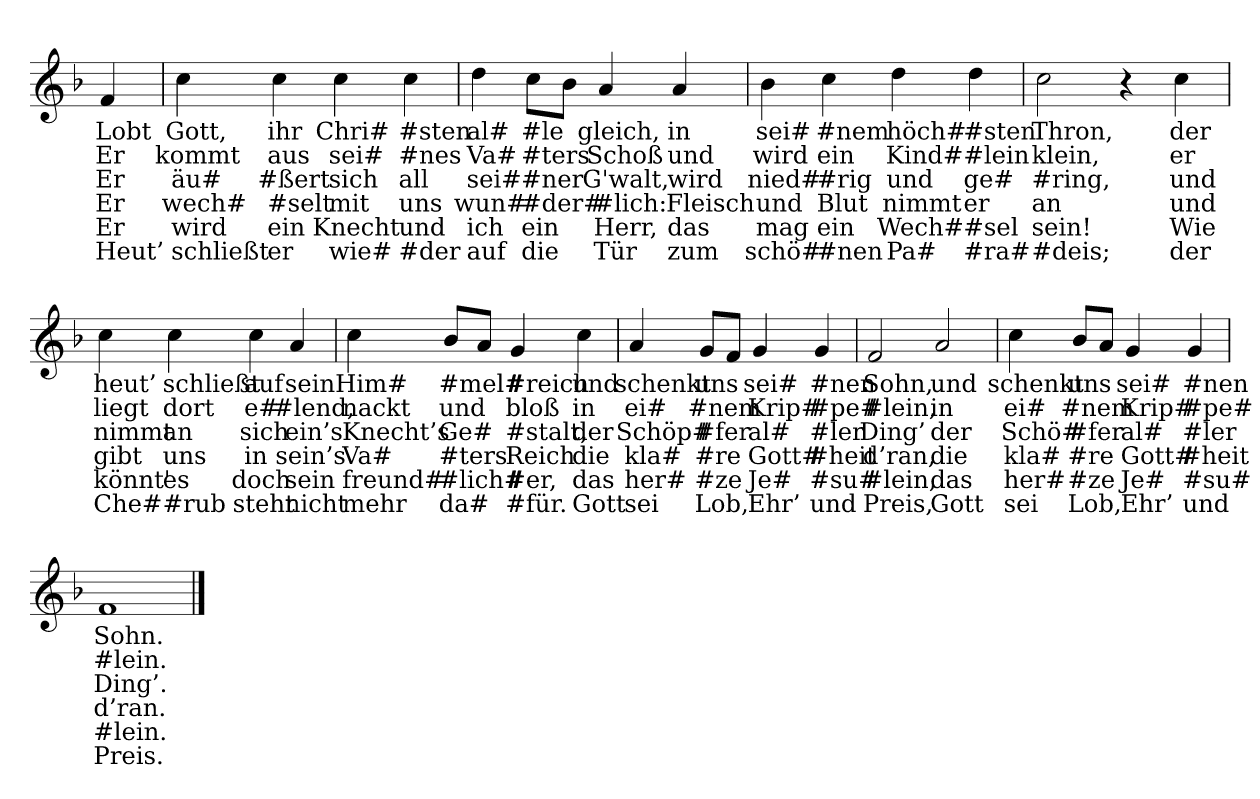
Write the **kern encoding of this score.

**kern	**text	**text	**text	**text	**text	**text
*part1	*part1	*part1	*part1	*part1	*part1	*part1
*staff1	*staff1	*staff1	*staff1	*staff1	*staff1	*staff1
*clefG2	*	*	*	*	*	*
*k[b-]	*	*	*	*	*	*
=	=	=	=	=	=	=
4f	Lobt	Er	Er	Er	Er	Heut’
=	=	=	=	=	=	=
4cc	Gott,	kommt	äu#	wech#	wird	schließt
4cc	ihr	aus	#ßert	#selt	ein	er
4cc	Chri#	sei#	sich	mit	Knecht	wie#
4cc	#sten	#nes	all	uns	und	#der
=	=	=	=	=	=	=
4dd	al#	Va#	sei#	wun#	ich	auf
8ccL	#le	#ters	#ner	#der#	ein	die
8b-J	.	.	.	.	.	.
4a	gleich,	Schoß	G'walt,	#lich:	Herr,	Tür
4a	in	und	wird	Fleisch	das	zum
=	=	=	=	=	=	=
4b-	sei#	wird	nied#	und	mag	schö#
4cc	#nem	ein	#rig	Blut	ein	#nen
4dd	höch#	Kind#	und	nimmt	Wech#	Pa#
4dd	#sten	#lein	ge#	er	#sel	#ra#
=	=	=	=	=	=	=
2cc	Thron,	klein,	#ring,	an	sein!	#deis;
4r	.	.	.	.	.	.
4cc	der	er	und	und	Wie	der
=	=	=	=	=	=	=
4cc	heut’	liegt	nimmt	gibt	könnt'	Che#
4cc	schließt	dort	an	uns	es	#rub
4cc	auf	e#	sich	in	doch	steht
4a	sein	#lend,	ein’s	sein’s	sein	nicht
=	=	=	=	=	=	=
4cc	Him#	nackt	Knecht’s	Va#	freund#	mehr
8b-L	#mel#	und	Ge#	#ters	#lich#	da#
8aJ	.	.	.	.	.	.
4g	#reich	bloß	#stalt,	Reich	#er,	#für.
4cc	und	in	der	die	das	Gott
=	=	=	=	=	=	=
4a	schenkt	ei#	Schöp#	kla#	her#	sei
8gL	uns	#nem	#fer	#re	#ze	Lob,
8fJ	.	.	.	.	.	.
4g	sei#	Krip#	al#	Gott#	Je#	Ehr’
4g	#nen	#pe#	#ler	#heit	#su#	und
=	=	=	=	=	=	=
2f	Sohn,	#lein,	Ding’	d’ran,	#lein,	Preis,
2a	und	in	der	die	das	Gott
=	=	=	=	=	=	=
4cc	schenkt	ei#	Schö#	kla#	her#	sei
8b-L	uns	#nem	#fer	#re	#ze	Lob,
8aJ	.	.	.	.	.	.
4g	sei#	Krip#	al#	Gott#	Je#	Ehr’
4g	#nen	#pe#	#ler	#heit	#su#	und
=	=	=	=	=	=	=
1f	Sohn.	#lein.	Ding’.	d’ran.	#lein.	Preis.
==	==	==	==	==	==	==
*-	*-	*-	*-	*-	*-	*-
